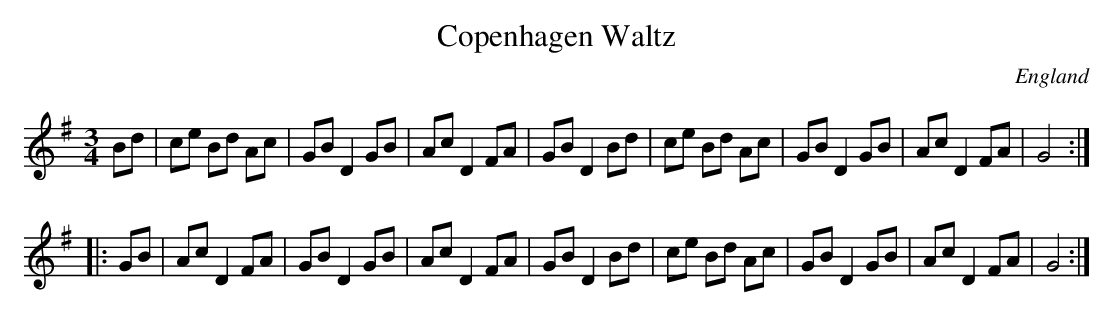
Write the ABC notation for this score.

X:1
T:Copenhagen Waltz
O:England
M:3/4
K:G
Bd |\
ce Bd Ac | GB D2 GB | Ac D2 FA | GB D2 Bd |\
ce Bd Ac | GB D2 GB | Ac D2 FA | G4 :|*
|:GB |\
Ac D2 FA | GB D2 GB | Ac D2 FA | GB D2 Bd |\
ce Bd Ac | GB D2 GB | Ac D2 FA | G4 :|**
